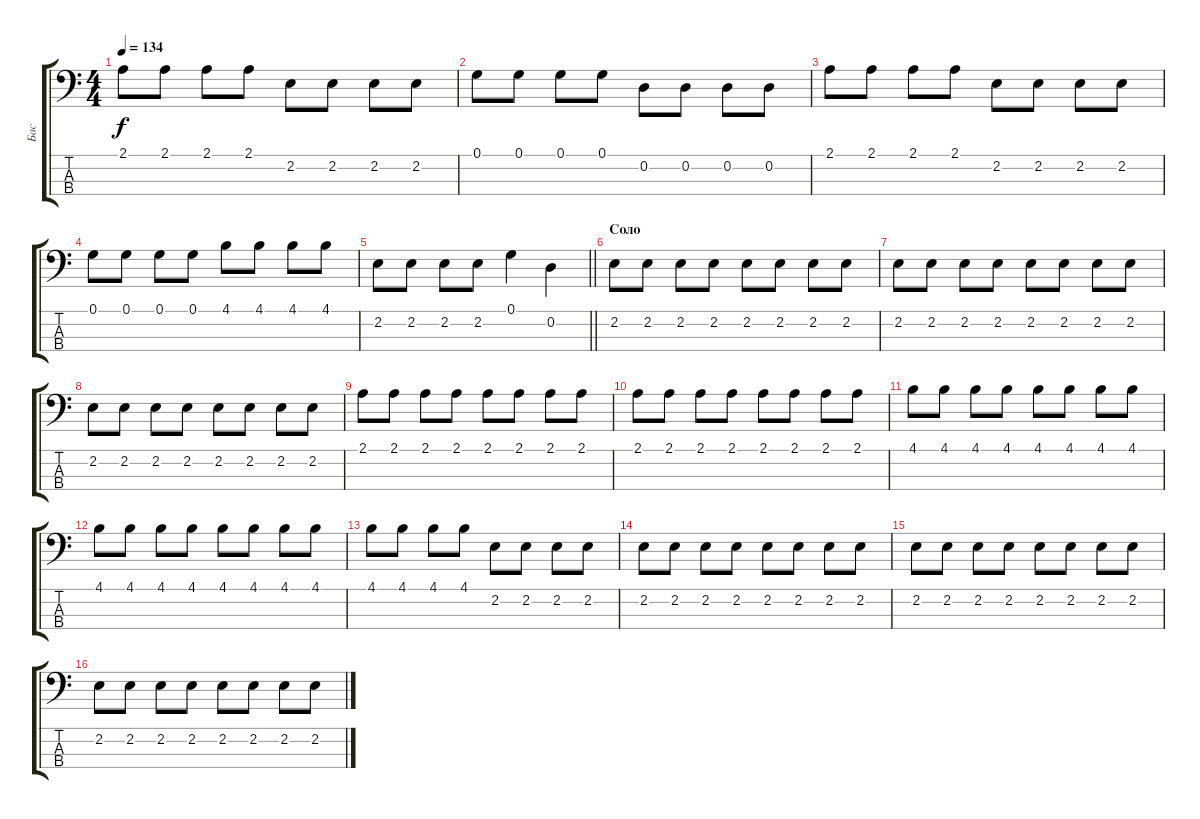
\track ("Бас" "Бас") {instrument electricbassfinger}
\staff {score tabs}
\tuning (G2 D2 A1 E1) {hide}
\ts (4 4)
\tempo 134
\clef f4
\ks c
2.1.8{dy f} 2.1.8 2.1.8 2.1.8 2.2.8 2.2.8 2.2.8 2.2.8 |
0.1.8 0.1.8 0.1.8 0.1.8 0.2.8 0.2.8 0.2.8 0.2.8 |
2.1.8 2.1.8 2.1.8 2.1.8 2.2.8 2.2.8 2.2.8 2.2.8 |
0.1.8 0.1.8 0.1.8 0.1.8 4.1.8 4.1.8 4.1.8 4.1.8 |
\barLineRight lightlight
2.2.8 2.2.8 2.2.8 2.2.8 0.1.4 0.2.4 |
\section ("" "Соло")
2.2.8 2.2.8 2.2.8 2.2.8 2.2.8 2.2.8 2.2.8 2.2.8 |
2.2.8 2.2.8 2.2.8 2.2.8 2.2.8 2.2.8 2.2.8 2.2.8 |
2.2.8 2.2.8 2.2.8 2.2.8 2.2.8 2.2.8 2.2.8 2.2.8 |
2.1.8 2.1.8 2.1.8 2.1.8 2.1.8 2.1.8 2.1.8 2.1.8 |
2.1.8 2.1.8 2.1.8 2.1.8 2.1.8 2.1.8 2.1.8 2.1.8 |
4.1.8 4.1.8 4.1.8 4.1.8 4.1.8 4.1.8 4.1.8 4.1.8 |
4.1.8 4.1.8 4.1.8 4.1.8 4.1.8 4.1.8 4.1.8 4.1.8 |
4.1.8 4.1.8 4.1.8 4.1.8 2.2.8 2.2.8 2.2.8 2.2.8 |
2.2.8 2.2.8 2.2.8 2.2.8 2.2.8 2.2.8 2.2.8 2.2.8 |
2.2.8 2.2.8 2.2.8 2.2.8 2.2.8 2.2.8 2.2.8 2.2.8 |
2.2.8 2.2.8 2.2.8 2.2.8 2.2.8 2.2.8 2.2.8 2.2.8
